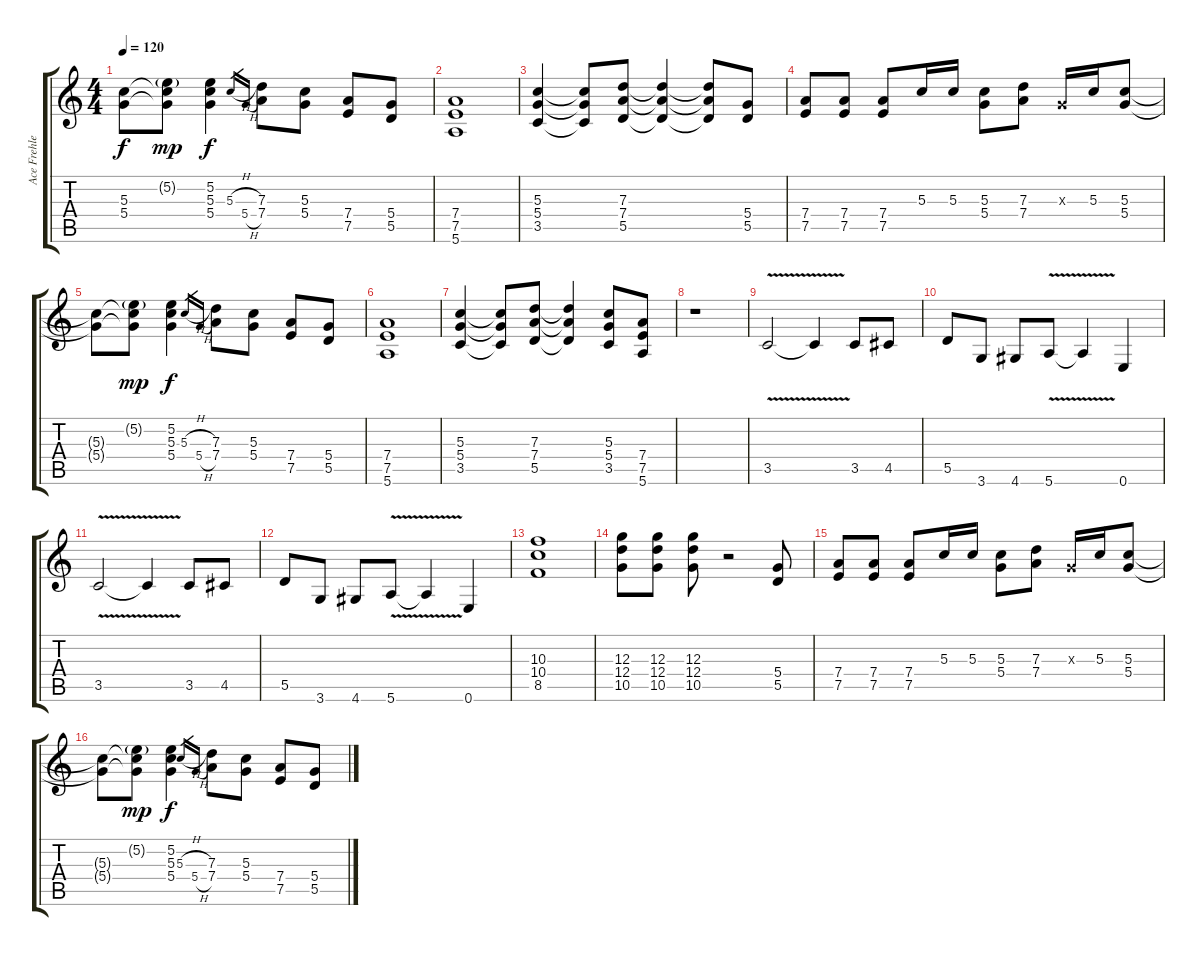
\track ("Ace Frehley" "Ace Frehle") {instrument distortionguitar}
\staff {score tabs}
\tuning (E4 B3 G3 D3 A2 E2) {hide}
\ts (4 4)
\tempo 120
\clef g2
\ks c
(5.3{t} 5.4{t}).8{dy f} (5.2{g} 5.3{t} 5.4{t}).8{dy mp} (5.2 5.3 5.4).4{dy f} 5.3{h}.16{gr} 5.4{h}.16{gr} (7.3 7.4).8 (5.3 5.4).8 (7.4 7.5).8 (5.4 5.5).8 |
(7.4 7.5 5.6).1 |
(5.3 5.4 3.5).4 (5.3{t} 5.4{t} 3.5{t}).8 (7.3 7.4 5.5).8 (7.3{t} 7.4{t} 5.5{t}).4 (7.3{t} 7.4{t} 5.5{t}).8 (5.4 5.5).8 |
(7.4 7.5).8 (7.4 7.5).8 (7.4 7.5).8 5.3.16 5.3.16 (5.3 5.4).8 (7.3 7.4).8 0.3{x}.16 5.3.16 (5.3 5.4).8 |
(5.3{t} 5.4{t}).8 (5.2{g} 5.3{t} 5.4{t}).8{dy mp} (5.2 5.3 5.4).4{dy f} 5.3{h}.16{gr} 5.4{h}.16{gr} (7.3 7.4).8 (5.3 5.4).8 (7.4 7.5).8 (5.4 5.5).8 |
(7.4 7.5 5.6).1 |
(5.3 5.4 3.5).4 (5.3{t} 5.4{t} 3.5{t}).8 (7.3 7.4 5.5).8 (7.3{t} 7.4{t} 5.5{t}).4 (5.3 5.4 3.5).8 (7.4 7.5 5.6).8 |
r.1 |
3.5{v}.2 3.5{t}.4 3.5.8 4.5.8 |
5.5.8 3.6.8 4.6.8 5.6{v}.8 5.6{t}.4 0.6.4 |
3.5{v}.2 3.5{t}.4 3.5.8 4.5.8 |
5.5.8 3.6.8 4.6.8 5.6{v}.8 5.6{t}.4 0.6.4 |
(10.3 10.4 8.5).1 |
(12.3 12.4 10.5).8 (12.3 12.4 10.5).8 (12.3 12.4 10.5).8 r.2 (5.4 5.5).8 |
(7.4 7.5).8 (7.4 7.5).8 (7.4 7.5).8 5.3.16 5.3.16 (5.3 5.4).8 (7.3 7.4).8 0.3{x}.16 5.3.16 (5.3 5.4).8 |
(5.3{t} 5.4{t}).8 (5.2{g} 5.3{t} 5.4{t}).8{dy mp} (5.2 5.3 5.4).4{dy f} 5.3{h}.16{gr} 5.4{h}.16{gr} (7.3 7.4).8 (5.3 5.4).8 (7.4 7.5).8 (5.4 5.5).8
